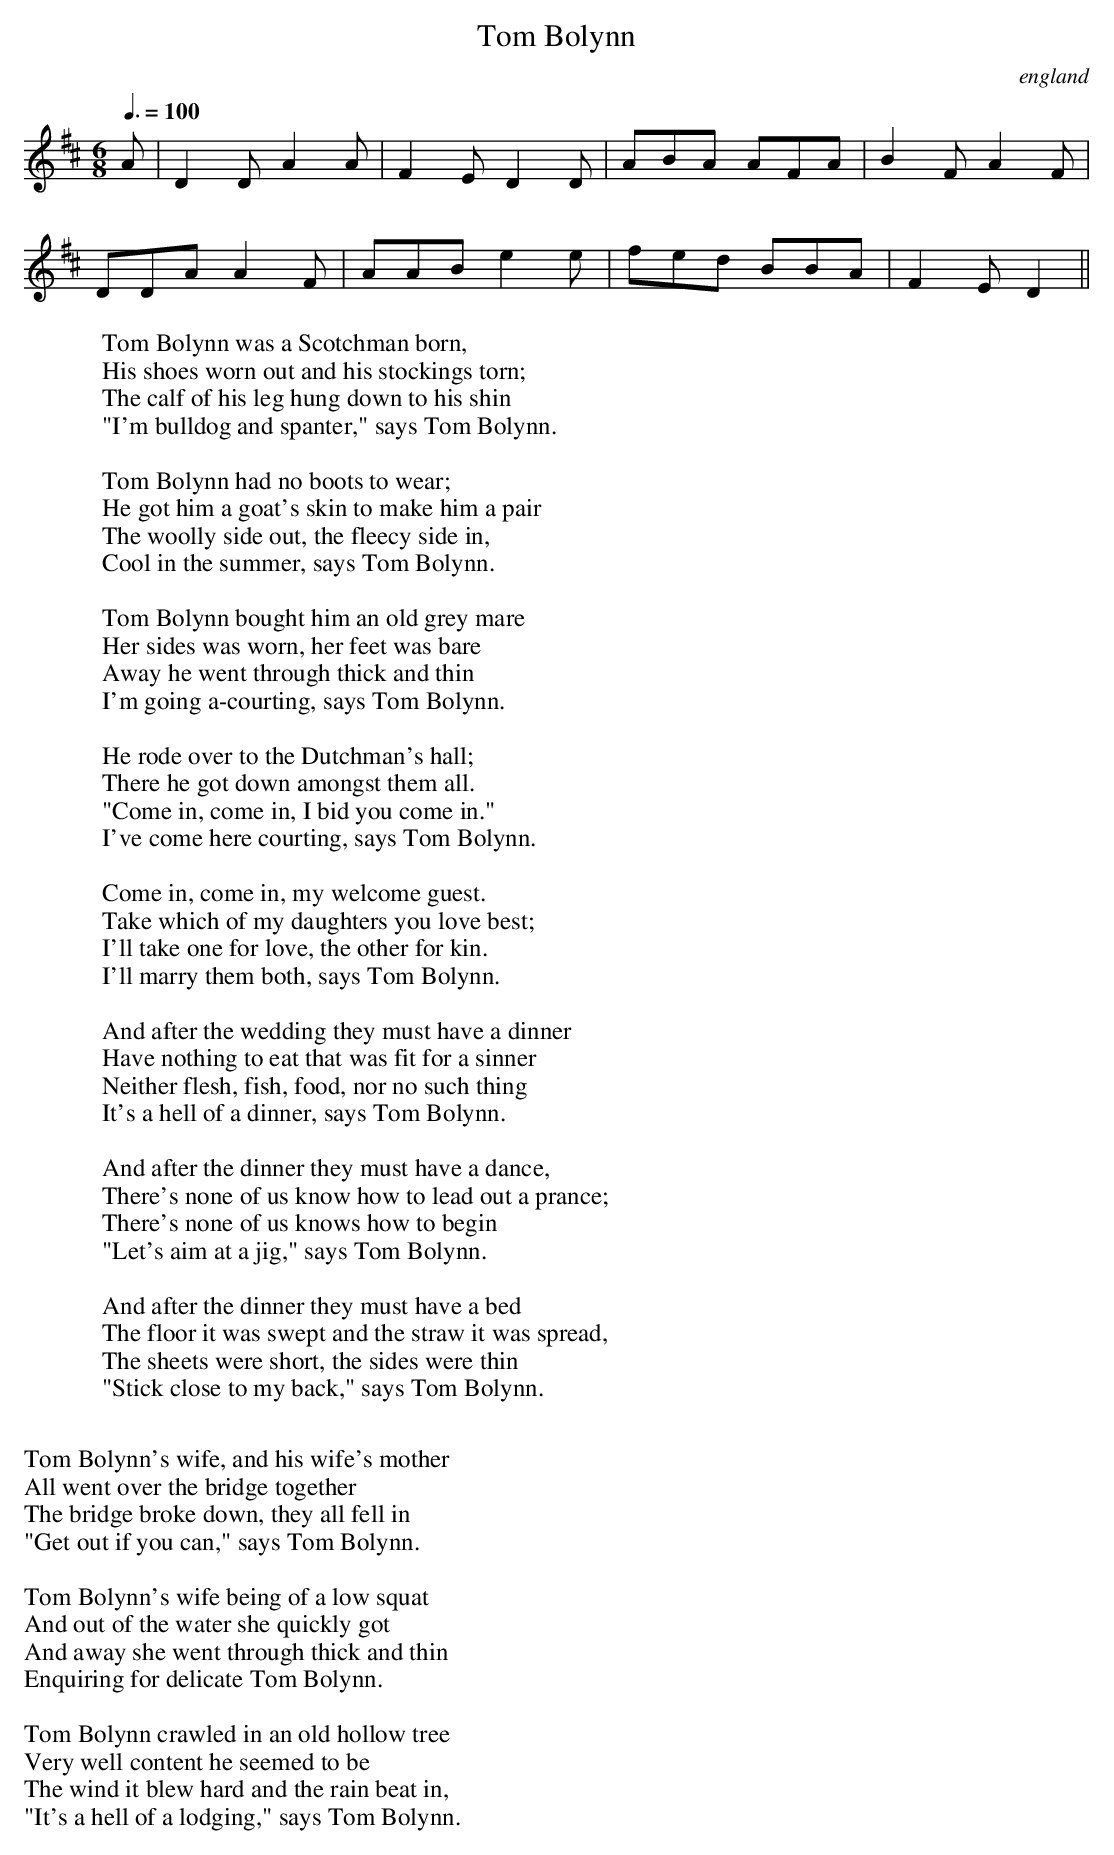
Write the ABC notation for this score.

X:1
T:Tom Bolynn
O:england
M:6/8
L:1/8
Q:3/8=100
W:Tom Bolynn was a Scotchman born,
W:His shoes worn out and his stockings torn;
W:The calf of his leg hung down to his shin
W:"I'm bulldog and spanter," says Tom Bolynn.
W:
W:Tom Bolynn had no boots to wear;
W:He got him a goat's skin to make him a pair
W:The woolly side out, the fleecy side in,
W:Cool in the summer, says Tom Bolynn.
W:
W:Tom Bolynn bought him an old grey mare
W:Her sides was worn, her feet was bare
W:Away he went through thick and thin
W:I'm going a-courting, says Tom Bolynn.
W:
W:He rode over to the Dutchman's hall;
W:There he got down amongst them all.
W:"Come in, come in, I bid you come in."
W:I've come here courting, says Tom Bolynn.
W:
W:Come in, come in, my welcome guest.
W:Take which of my daughters you love best;
W:I'll take one for love, the other for kin.
W:I'll marry them both, says Tom Bolynn.
W:
W:And after the wedding they must have a dinner
W:Have nothing to eat that was fit for a sinner
W:Neither flesh, fish, food, nor no such thing
W:It's a hell of a dinner, says Tom Bolynn.
W:
W:And after the dinner they must have a dance,
W:There's none of us know how to lead out a prance;
W:There's none of us knows how to begin
W:"Let's aim at a jig," says Tom Bolynn.
W:
W:And after the dinner they must have a bed
W:The floor it was swept and the straw it was spread,
W:The sheets were short, the sides were thin
W:"Stick close to my back," says Tom Bolynn.
W:
W:Tom Bolynn's wife, and his wife's mother
W:All went over the bridge together
W:The bridge broke down, they all fell in
W:"Get out if you can," says Tom Bolynn.
W:
W:Tom Bolynn's wife being of a low squat
W:And out of the water she quickly got
W:And away she went through thick and thin
W:Enquiring for delicate Tom Bolynn.
W:
W:Tom Bolynn crawled in an old hollow tree
W:Very well content he seemed to be
W:The wind it blew hard and the rain beat in,
W:"It's a hell of a lodging," says Tom Bolynn.
K:D
A|D2D A2A|F2E D2D|A-BA AFA|B2F A2F|
DDA A2F|AAB e2e|fed BBA|F2E D2||
